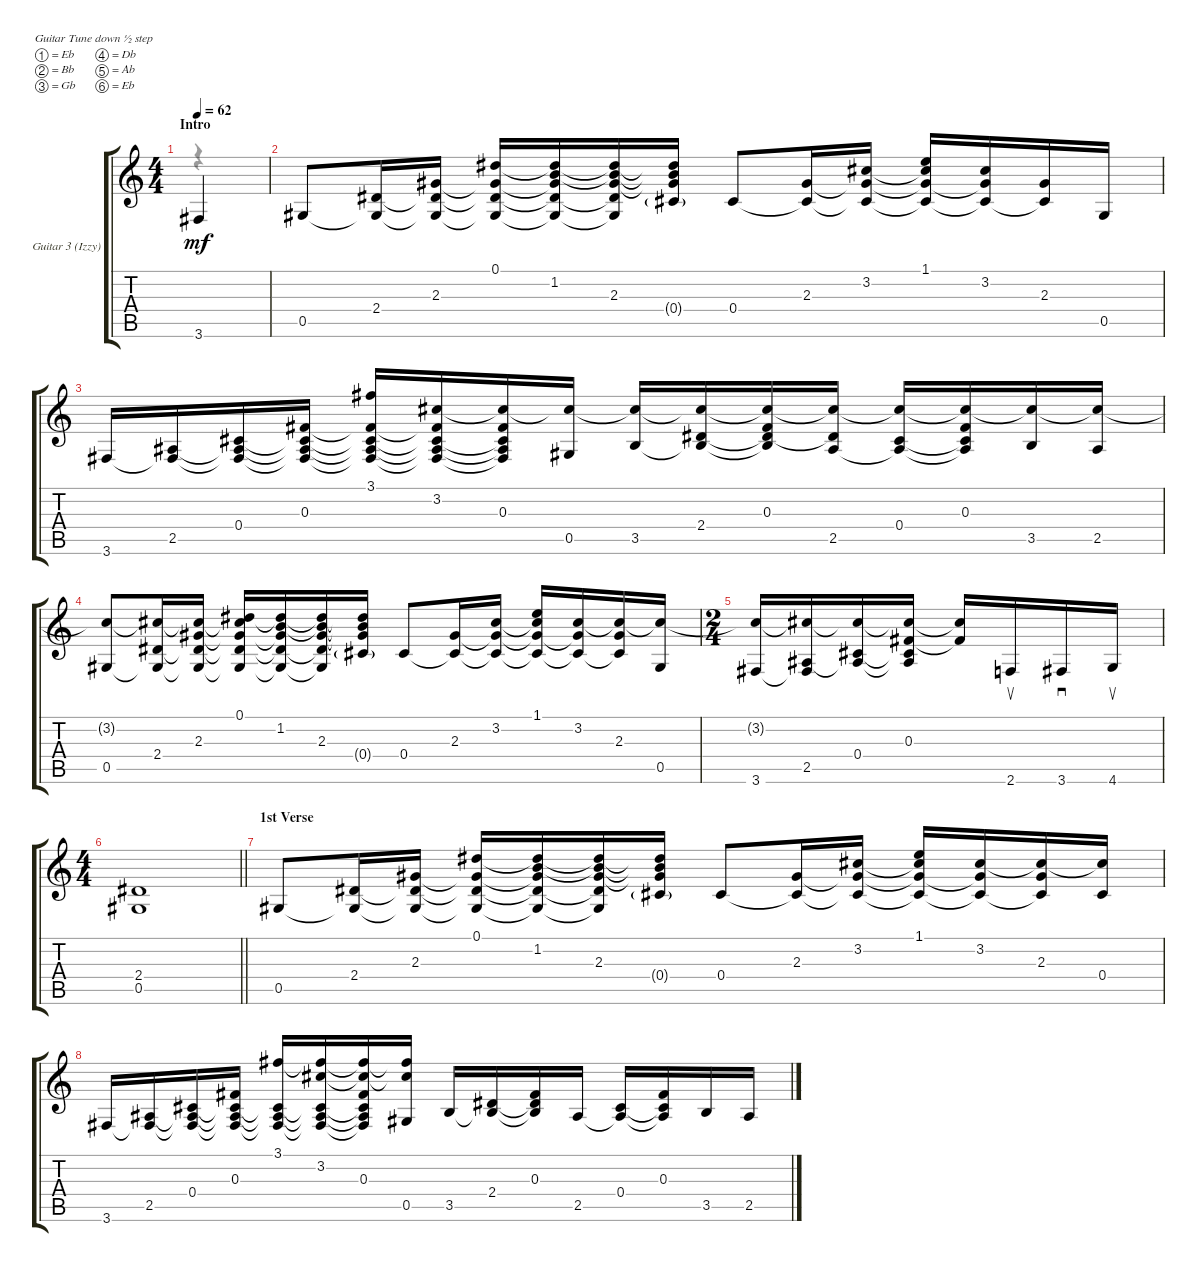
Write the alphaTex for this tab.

\multiTrackTrackNamePolicy allsystems
\firstSystemTrackNameMode fullname
\firstSystemTrackNameOrientation horizontal
\otherSystemsTrackNameOrientation horizontal
\chordDiagramsInScore
\track ("Guitar 3 (Izzy)" "E-Gt") {multiBarRest instrument electricguitarjazz}
\staff {score tabs}
\tuning (Eb4 Bb3 Gb3 Db3 Ab2 Eb2)
\voice
\ts (4 4)
\section ("" "Intro")
\ac
\tempo 62
\clef g2
\ks c
3.6.4{dy mf instrument electricguitarjazz} |
0.5.8 (2.4 0.5{t}).16 (2.3 0.5{t} 2.4{t}).16 (0.1 0.5{t} 2.4{t} 2.3{t}).16 (1.2 0.5{t} 2.4{t} 2.3{t} 0.1{t}).16 (2.3 0.5{t} 2.4{t} 1.2{t} 0.1{t}).16 (0.4{g} 2.3{t} 1.2{t} 0.1{t}).16 0.4.8 (2.3 0.4{t}).16 (3.2 0.4{t} 2.3{t}).16 (1.1 0.4{t} 2.3{t} 3.2{t}).16 (3.2 0.4{t} 2.3{t}).16 (2.3 0.4{t}).16 0.5.16 |
3.6.16 (2.5 3.6{t}).16 (0.4 3.6{t} 2.5{t}).16 (0.3 3.6{t} 2.5{t} 0.4{t}).16 (3.1 3.6{t} 2.5{t} 0.4{t} 0.3{t}).16 (3.2 3.6{t} 2.5{t} 0.4{t} 0.3{t}).16 (0.3 3.6{t} 2.5{t} 0.4{t} 3.2{t}).16 (0.5 3.2{t}).16 (3.5 3.2{t}).16 (2.4 3.5{t} 3.2{t}).16 (0.3 3.5{t} 2.4{t} 3.2{t}).16 (2.5 2.4{t} 3.2{t}).16 (0.4 2.5{t} 3.2{t}).16 (0.3 2.5{t} 0.4{t} 3.2{t}).16 (3.5 3.2{t}).16 (2.5 3.2{t}).16 |
(0.5 3.2{t}).8 (2.4 0.5{t} 3.2{t}).16 (2.3 0.5{t} 2.4{t} 3.2{t}).16 (0.1 0.5{t} 2.4{t} 2.3{t} 3.2{t}).16 (1.2 0.5{t} 2.4{t} 2.3{t} 0.1{t}).16 (2.3 0.5{t} 2.4{t} 0.1{t} 1.2{t}).16 (0.4{g} 0.1{t} 1.2{t} 2.3{t}).16 0.4.8 (2.3 0.4{t}).16 (3.2 0.4{t} 2.3{t}).16 (1.1 0.4{t} 2.3{t} 3.2{t}).16 (3.2 0.4{t} 2.3{t}).16 (2.3 0.4{t} 3.2{t}).16 (0.5 3.2{t}).16 |
\ts (2 4)
(3.6 3.2{t}).16 (2.5 3.6{t} 3.2{t}).16 (0.4 2.5{t} 3.2{t}).16 (0.3 2.5{t} 0.4{t} 3.2{t}).16 (0.3{t} 3.2{t}).16 2.6.16{su} 3.6.16{sd} 4.6.16{su} |
\ts (4 4)
\barLineRight lightlight
(2.4 0.5).1 |
\section ("" "1st Verse")
0.5.8 (2.4 0.5{t}).16 (2.3 0.5{t} 2.4{t}).16 (0.1 0.5{t} 2.4{t} 2.3{t}).16 (1.2 0.5{t} 2.4{t} 2.3{t} 0.1{t}).16 (2.3 0.5{t} 2.4{t} 1.2{t} 0.1{t}).16 (0.4{g} 2.3{t} 1.2{t} 0.1{t}).16 0.4.8 (2.3 0.4{t}).16 (3.2 0.4{t} 2.3{t}).16 (1.1 0.4{t} 2.3{t} 3.2{t}).16 (3.2 0.4{t} 2.3{t}).16 (2.3 0.4{t} 3.2{t}).16 (0.4 3.2{t}).16 |
3.6.16 (2.5 3.6{t}).16 (0.4 2.5{t} 3.6{t}).16 (0.3 0.4{t} 2.5{t} 3.6{t}).16 (3.1 0.4{t} 2.5{t} 3.6{t}).16 (3.2 0.4{t} 2.5{t} 3.6{t} 3.1{t}).16 (0.3 3.1{t} 0.4{t} 2.5{t} 3.6{t} 3.2{t}).16 (0.5 3.2{t} 3.1{t}).16 3.5.16 (2.4 3.5{t}).16 (0.3 3.5{t} 2.4{t}).16 2.5.16 (0.4 2.5{t}).16 (0.3 0.4{t} 2.5{t}).16 3.5.16 2.5.16
\voice
\clef g2
\ottava regular
\simile none
\ks c
r.4{dy mf} |
|
|
|
|
\barLineRight lightlight
|
|
